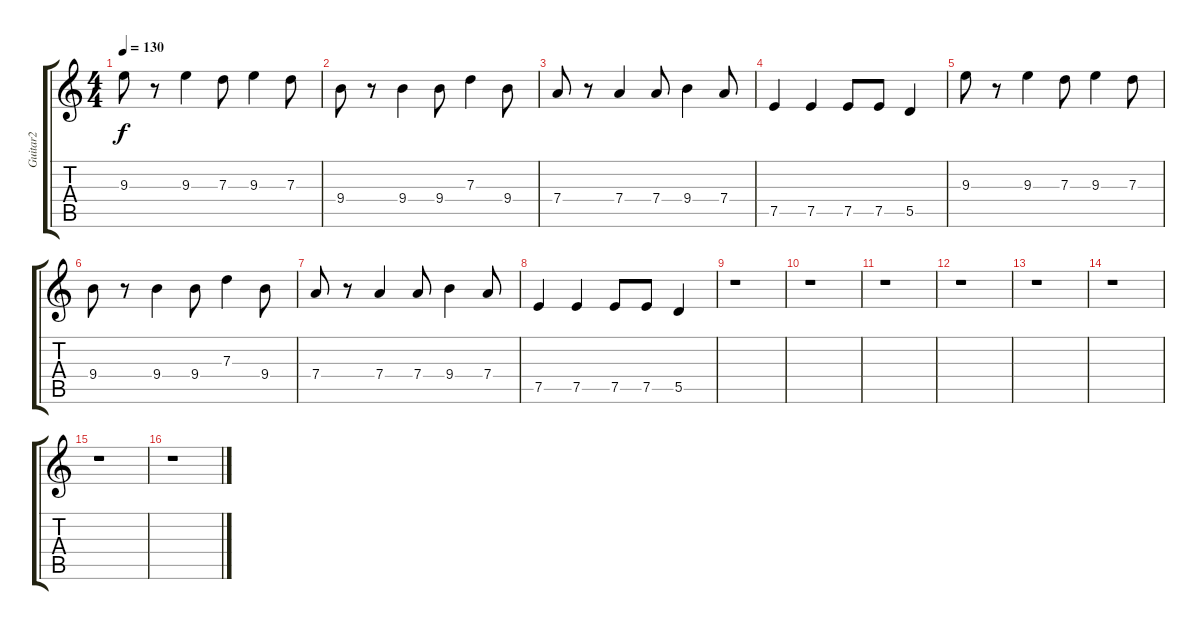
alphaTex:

\track ("Guitar2" "Guitar2") {instrument distortionguitar}
\staff {score tabs}
\tuning (E4 B3 G3 D3 A2 E2) {hide}
\ts (4 4)
\tempo 130
\clef g2
\ks c
9.3.8{dy f volume 10} r.8 9.3.4 7.3.8 9.3.4 7.3.8 |
9.4.8 r.8 9.4.4 9.4.8 7.3.4 9.4.8 |
7.4.8 r.8 7.4.4 7.4.8 9.4.4 7.4.8 |
7.5.4 7.5.4 7.5.8 7.5.8 5.5.4 |
9.3.8 r.8 9.3.4 7.3.8 9.3.4 7.3.8 |
9.4.8 r.8 9.4.4 9.4.8 7.3.4 9.4.8 |
7.4.8 r.8 7.4.4 7.4.8 9.4.4 7.4.8 |
7.5.4 7.5.4 7.5.8 7.5.8 5.5.4 |
r.1 |
r.1 |
r.1 |
r.1 |
r.1 |
r.1 |
r.1 |
r.1
